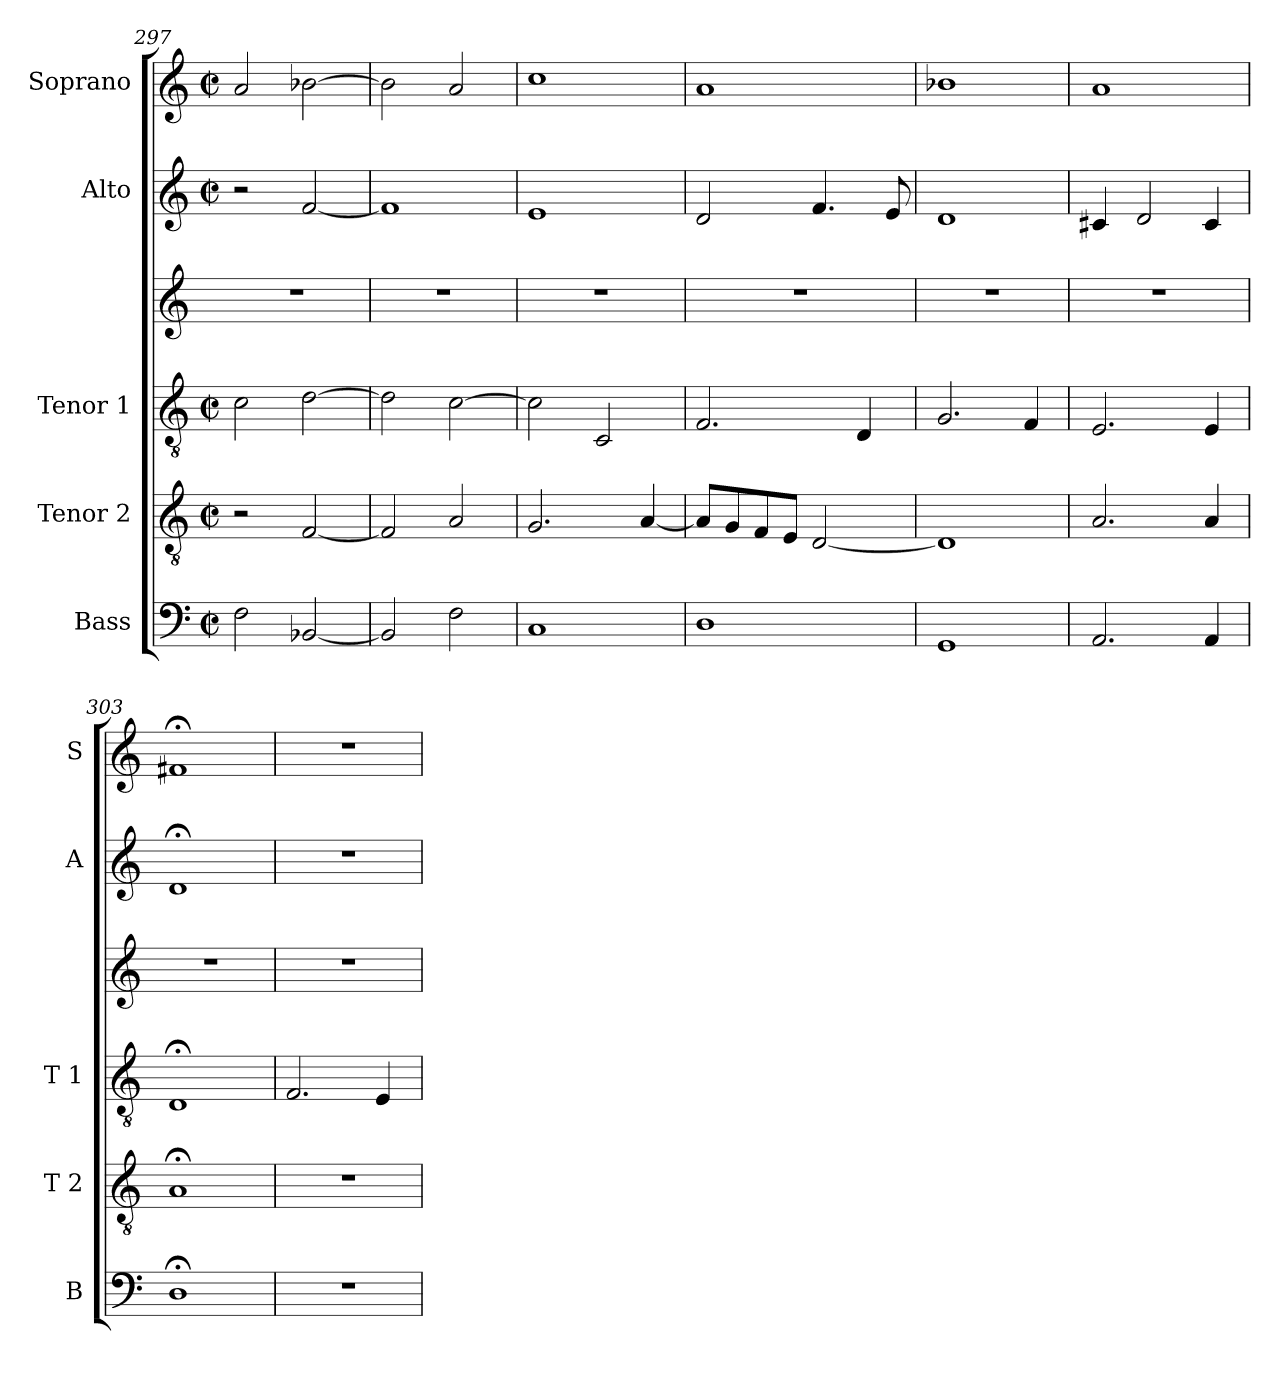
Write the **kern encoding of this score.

**kern	**kern	**kern	**kern	**kern	**kern
*part6	*part5	*part4	*part3	*part2	*part1
*staff6	*staff5	*staff4	*staff3	*staff2	*staff1
*I"Bass	*I"Tenor 2	*I"Tenor 1	*	*I"Alto	*I"Soprano
*I'B	*I'T 2	*I'T 1	*	*I'A	*I'S
!!LO:LB:g=z
*clefF4	*clefGv2	*clefGv2	*clefG2	*clefG2	*clefG2
*k[]	*k[]	*k[]	*k[]	*k[]	*k[]
*C:	*C:	*C:	*C:	*C:	*C:
*M2/2	*M2/2	*M2/2	*	*M2/2	*M2/2
*met(c|)	*met(c|)	*met(c|)	*	*met(c|)	*met(c|)
=297	=297	=297	=297	=297	=297
2F\	2r	2c\	1r	2r	2a/
[<2BB-X/	[<2F/	[>2d\	.	[<2f/	[>2b-X\
=298	=298	=298	=298	=298	=298
2BB-/]	2F/]	2d\]	1r	1f]	2b-\]
2F\	2A/	[>2c\	.	.	2a/
=299	=299	=299	=299	=299	=299
1C	2.G/	2c\]	1r	1e	1cc
.	.	2C/	.	.	.
.	[<4A/	.	.	.	.
=300	=300	=300	=300	=300	=300
1D	8A/L]	2.F/	1r	2d/	1a
.	8G/	.	.	.	.
.	8F/	.	.	.	.
.	8E/J	.	.	.	.
.	[<2D/	.	.	4.f/	.
.	.	4D/	.	.	.
.	.	.	.	8e/	.
=301	=301	=301	=301	=301	=301
1GG	1D]	2.G/	1r	1d	1b-X
.	.	4F/	.	.	.
=302	=302	=302	=302	=302	=302
2.AA/	2.A/	2.E/	1r	4c#X/	1a
.	.	.	.	2d/	.
4AA/	4A/	4E/	.	4c#/	.
=303	=303	=303	=303	=303	=303
1D;<	1A;	1D;	1r	1d;	1f#X;
!!LO:PB:g=z
=304	=304	=304	=304	=304	=304
1r	1r	2.F/	1r	1r	1r
.	.	4E/	.	.	.
=	=	=	=	=	=
*-	*-	*-	*-	*-	*-
